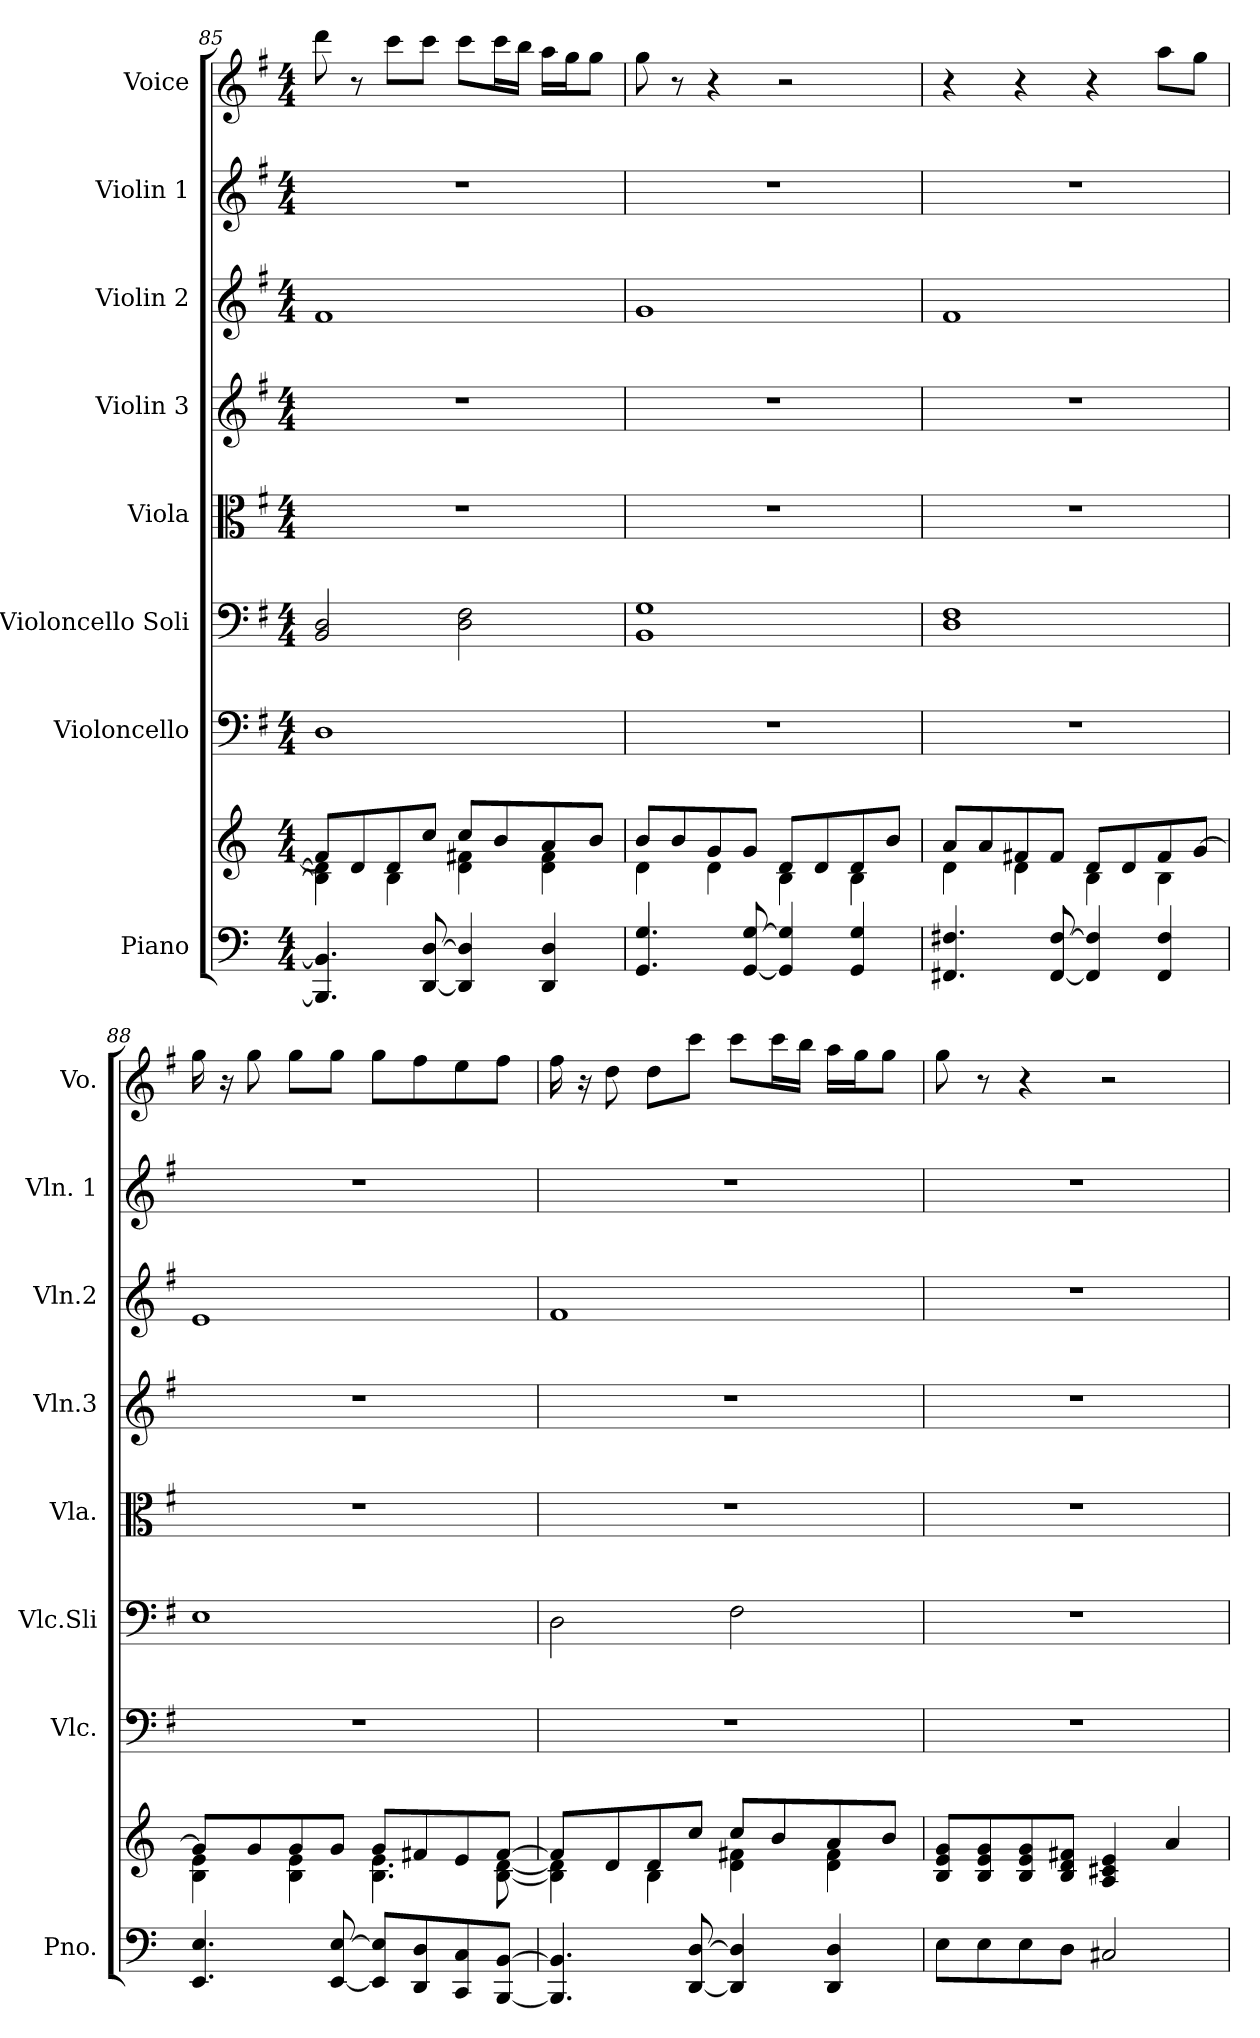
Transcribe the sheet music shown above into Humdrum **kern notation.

**kern	**kern	**kern	**kern	**kern	**kern	**kern	**kern	**kern
*part8	*part8	*part7	*part6	*part5	*part4	*part3	*part2	*part1
*staff9	*staff8	*staff7	*staff6	*staff5	*staff4	*staff3	*staff2	*staff1
*I"Piano	*	*I"Violoncello	*I"Violoncello Soli	*I"Viola	*I"Violin 3	*I"Violin 2	*I"Violin 1	*I"Voice
*I'Pno.	*	*I'Vlc.	*I'Vlc.Sli	*I'Vla.	*I'Vln.3	*I'Vln.2	*I'Vln. 1	*I'Vo.
*clefF4	*clefG2	*clefF4	*clefF4	*clefC3	*clefG2	*clefG2	*clefG2	*clefG2
*k[]	*k[]	*k[f#]	*k[f#]	*k[f#]	*k[f#]	*k[f#]	*k[f#]	*k[f#]
*M4/4	*M4/4	*M4/4	*M4/4	*M4/4	*M4/4	*M4/4	*M4/4	*M4/4
=85	=85	=85	=85	=85	=85	=85	=85	=85
*	*^	*	*	*	*	*	*	*
4.BBB/] 4.BB/]	8f#/L]	4B\] 4d\]	1D	2BB/ 2D/	1r	1r	1f#	1r	8ddd\
.	8d/	.	.	.	.	.	.	.	8r
.	8d/	4B\	.	.	.	.	.	.	8ccc\L
[8DD/ [8D/	8cc/J	.	.	.	.	.	.	.	8ccc\J
4DD/] 4D/]	8cc/L	4d\ 4f#X\	.	2D\ 2F#\	.	.	.	.	8ccc\L
.	8b/	.	.	.	.	.	.	.	16ccc\L
.	.	.	.	.	.	.	.	.	16bb\JJ
4DD/ 4D/	8a/	4d\ 4f#\	.	.	.	.	.	.	16aa\LL
.	.	.	.	.	.	.	.	.	16gg\J
.	8b/J	.	.	.	.	.	.	.	8gg\J
=86	=86	=86	=86	=86	=86	=86	=86	=86	=86
4.GG/ 4.G/	8b/L	4d\	1r	1BB 1G	1r	1r	1g	1r	8gg\
.	8b/	.	.	.	.	.	.	.	8r
.	8g/	4d\	.	.	.	.	.	.	4r
[8GG/ [8G/	8g/J	.	.	.	.	.	.	.	.
4GG/] 4G/]	8d/L	4B\	.	.	.	.	.	.	2r
.	8d/	.	.	.	.	.	.	.	.
4GG/ 4G/	8d/	4B\	.	.	.	.	.	.	.
.	8b/J	.	.	.	.	.	.	.	.
!!LO:PB:g=z
=87	=87	=87	=87	=87	=87	=87	=87	=87	=87
4.FF#X/ 4.F#X/	8a/L	4d\	1r	1D 1F#	1r	1r	1f#	1r	4r
.	8a/	.	.	.	.	.	.	.	.
.	8f#X/	4d\	.	.	.	.	.	.	4r
[8FF#/ [8F#/	8f#/J	.	.	.	.	.	.	.	.
4FF#/] 4F#/]	8d/L	4B\	.	.	.	.	.	.	4r
.	8d/	.	.	.	.	.	.	.	.
4FF#/ 4F#/	8f#/	4B\	.	.	.	.	.	.	8aa\L
.	[8g/J	.	.	.	.	.	.	.	8gg\J
=88	=88	=88	=88	=88	=88	=88	=88	=88	=88
4.EE/ 4.E/	8g/L]	4B\ 4e\	1r	1E	1r	1r	1e	1r	16gg\
.	.	.	.	.	.	.	.	.	16r
.	8g/	.	.	.	.	.	.	.	8gg\
.	8g/	4B\ 4e\	.	.	.	.	.	.	8gg\L
[8EE/ [8E/	8g/J	.	.	.	.	.	.	.	8gg\J
8EE/] 8E/]L	8g/L	4.B\ 4.e\	.	.	.	.	.	.	8gg\L
8DD/ 8D/	8f#X/	.	.	.	.	.	.	.	8ff#\
8CC/ 8C/	8e/	.	.	.	.	.	.	.	8ee\
[8BBB/ [8BB/J	[8f#/J	[8B\ [8d\	.	.	.	.	.	.	8ff#\J
=89	=89	=89	=89	=89	=89	=89	=89	=89	=89
4.BBB/] 4.BB/]	8f#/L]	4B\] 4d\]	1r	2D\	1r	1r	1f#	1r	16ff#\
.	.	.	.	.	.	.	.	.	16r
.	8d/	.	.	.	.	.	.	.	8dd\
.	8d/	4B\	.	.	.	.	.	.	8dd\L
[8DD/ [8D/	8cc/J	.	.	.	.	.	.	.	8ccc\J
4DD/] 4D/]	8cc/L	4d\ 4f#X\	.	2F#\	.	.	.	.	8ccc\L
.	8b/	.	.	.	.	.	.	.	16ccc\L
.	.	.	.	.	.	.	.	.	16bb\JJ
4DD/ 4D/	8a/	4d\ 4f#\	.	.	.	.	.	.	16aa\LL
.	.	.	.	.	.	.	.	.	16gg\J
.	8b/J	.	.	.	.	.	.	.	8gg\J
*	*v	*v	*	*	*	*	*	*	*
!!LO:PB:g=z
=90	=90	=90	=90	=90	=90	=90	=90	=90
8E\L	8B/ 8e/ 8g/L	1r	1r	1r	1r	1r	1r	8gg\
8E\	8B/ 8e/ 8g/	.	.	.	.	.	.	8r
8E\	8B/ 8e/ 8g/	.	.	.	.	.	.	4r
8D\J	8B/ 8d/ 8f#X/J	.	.	.	.	.	.	.
2C#X/	4A/ 4c#X/ 4e/	.	.	.	.	.	.	2r
.	4a/	.	.	.	.	.	.	.
=	=	=	=	=	=	=	=	=
*-	*-	*-	*-	*-	*-	*-	*-	*-
